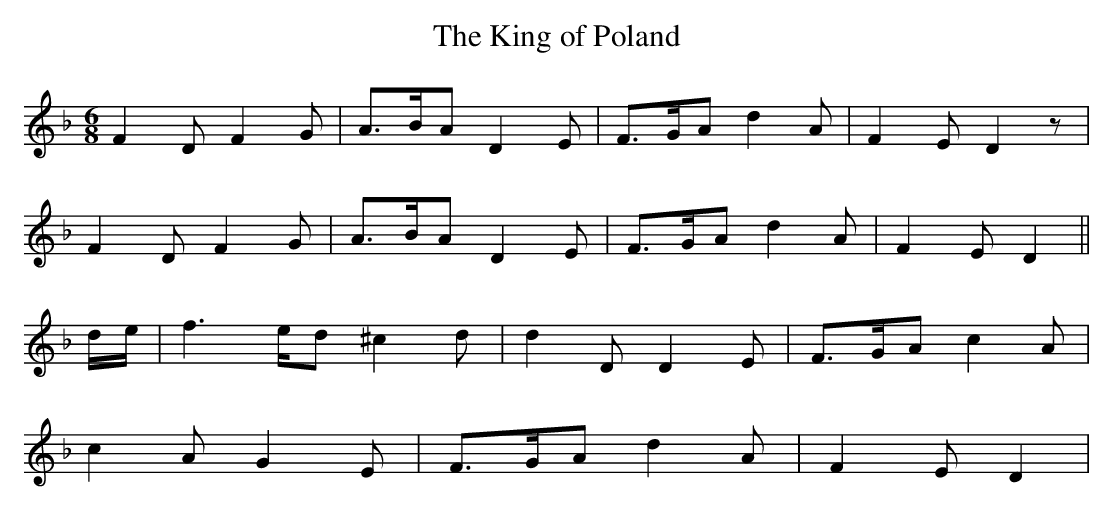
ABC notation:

X:1
T:King of Poland, The
L:1/8
M:6/8
K:Gdor
F2D F2G|A>BA D2E|F>GA d2A|F2E D2z|
F2D F2G|A>BA D2E|F>GA d2A|F2E D2||
d/e/|f2>ed ^c2d|d2D D2E|F>GA c2A|
c2A G2E|F>GA d2A|F2E D2|
